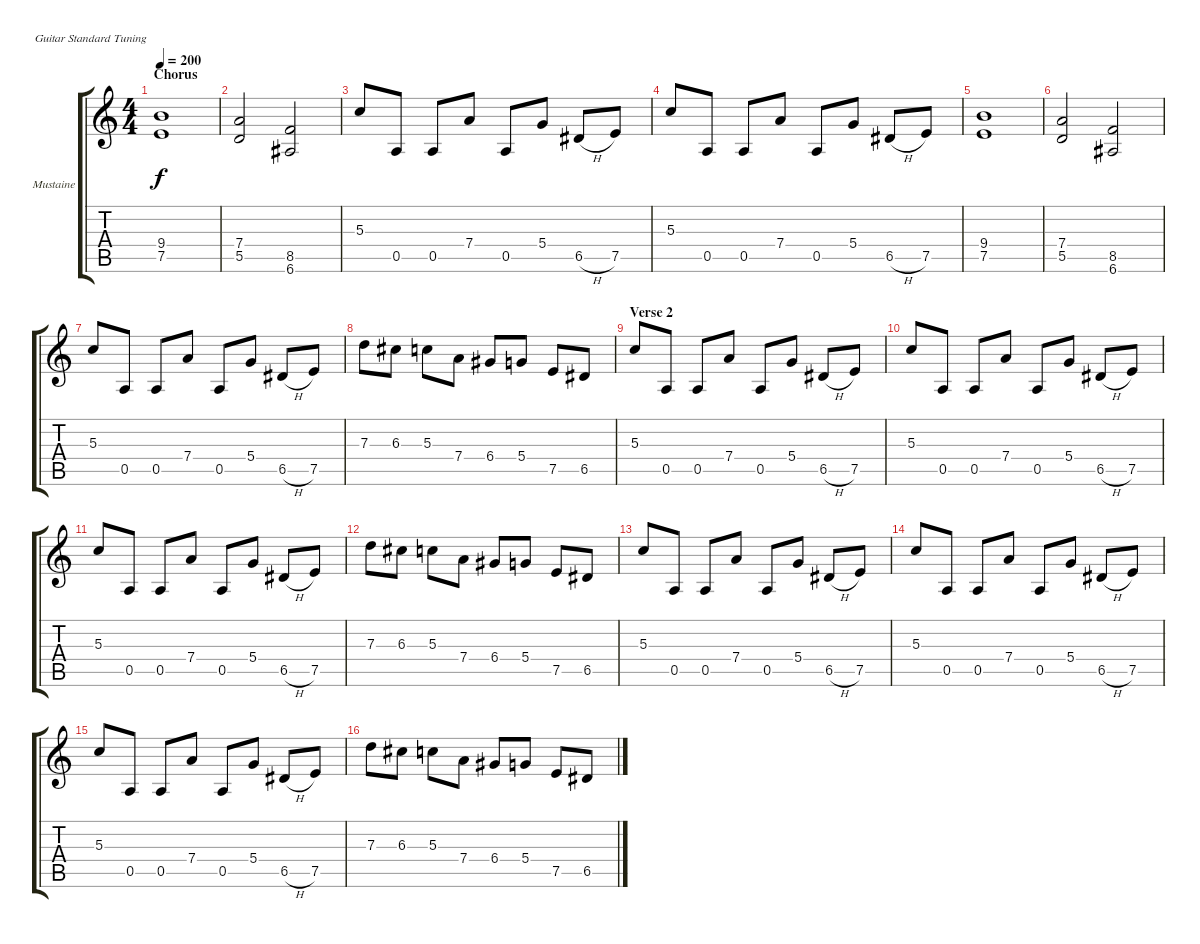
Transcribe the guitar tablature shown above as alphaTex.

\bracketExtendMode groupsimilarinstruments
\firstSystemTrackNameOrientation horizontal
\otherSystemsTrackNameOrientation horizontal
\track ("Dave Mustaine" "Mustaine") {instrument distortionguitar}
\staff {score tabs}
\tuning (E4 B3 G3 D3 A2 E2)
\ts (4 4)
\section ("" "Chorus")
\tempo 200
\clef g2
\ks c
(9.4 7.5).1{dy f} |
(7.4 5.5).2 (8.5 6.6).2 |
5.3.8 0.5.8 0.5.8 7.4.8 0.5.8 5.4.8 6.5{h}.8 7.5.8 |
5.3.8 0.5.8 0.5.8 7.4.8 0.5.8 5.4.8 6.5{h}.8 7.5.8 |
(9.4 7.5).1 |
(7.4 5.5).2 (8.5 6.6).2 |
5.3.8 0.5.8 0.5.8 7.4.8 0.5.8 5.4.8 6.5{h}.8 7.5.8 |
7.3.8 6.3.8 5.3.8 7.4.8 6.4.8 5.4.8 7.5.8 6.5.8 |
\section ("" "Verse 2")
5.3.8 0.5.8 0.5.8 7.4.8 0.5.8 5.4.8 6.5{h}.8 7.5.8 |
5.3.8 0.5.8 0.5.8 7.4.8 0.5.8 5.4.8 6.5{h}.8 7.5.8 |
5.3.8 0.5.8 0.5.8 7.4.8 0.5.8 5.4.8 6.5{h}.8 7.5.8 |
7.3.8 6.3.8 5.3.8 7.4.8 6.4.8 5.4.8 7.5.8 6.5.8 |
5.3.8 0.5.8 0.5.8 7.4.8 0.5.8 5.4.8 6.5{h}.8 7.5.8 |
5.3.8 0.5.8 0.5.8 7.4.8 0.5.8 5.4.8 6.5{h}.8 7.5.8 |
5.3.8 0.5.8 0.5.8 7.4.8 0.5.8 5.4.8 6.5{h}.8 7.5.8 |
7.3.8 6.3.8 5.3.8 7.4.8 6.4.8 5.4.8 7.5.8 6.5.8
